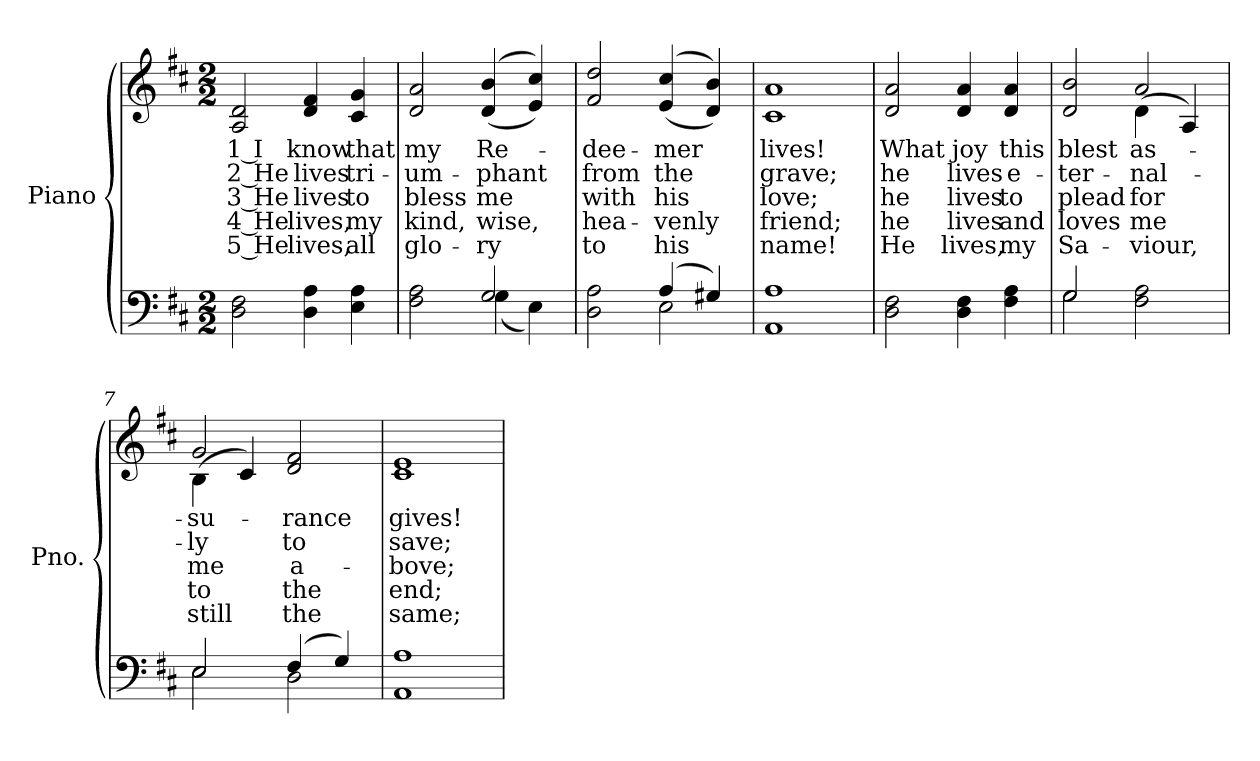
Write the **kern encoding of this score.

**kern	**kern	**text	**text	**text	**text	**text
*part2	*part1	*part1	*part1	*part1	*part1	*part1
*staff2	*staff1	*staff1	*staff1	*staff1	*staff1	*staff1
*I"Piano	*I"Piano	*	*	*	*	*
*I'Pno.	*I'Pno.	*	*	*	*	*
!!LO:PB:g=z
*clefF4	*clefG2	*	*	*	*	*
*k[f#c#]	*k[f#c#]	*	*	*	*	*
*D:	*D:	*	*	*	*	*
*M2/2	*M2/2	*	*	*	*	*
=1	=1	=1	=1	=1	=1	=1
!	!	!LO:LY:b:color=#000000	!LO:LY:b:color=#000000	!LO:LY:b:color=#000000	!LO:LY:b:color=#000000	!LO:LY:b:color=#000000
2Di\ 2F#i	2Ai/ 2di	1 I	2 He	3 He	4 He	5 He
!	!	!LO:LY:b:color=#000000	!LO:LY:b:color=#000000	!LO:LY:b:color=#000000	!LO:LY:b:color=#000000	!LO:LY:b:color=#000000
4Di\ 4Ai	4di/ 4f#i	know	lives	lives	lives,	lives,
!	!	!LO:LY:b:color=#000000	!LO:LY:b:color=#000000	!LO:LY:b:color=#000000	!LO:LY:b:color=#000000	!LO:LY:b:color=#000000
4Ei\ 4Ai	4c#i/ 4gi	that	tri-	to	my	all
=2	=2	=2	=2	=2	=2	=2
*^	*	*	*	*	*	*
!	!	!	!LO:LY:b:color=#000000	!LO:LY:b:color=#000000	!LO:LY:b:color=#000000	!LO:LY:b:color=#000000	!LO:LY:b:color=#000000
2F#i\ 2Ai	2ryy	2di/ 2ai	my	-um-	bless	kind,	glo-
!	!	!	!LO:LY:b:color=#000000	!LO:LY:b:color=#000000	!LO:LY:b:color=#000000	!LO:LY:b:color=#000000	!LO:LY:b:color=#000000
2Gi/	(4Gi\	((4di/ 4bi	Re-	-phant	-me	wise,	ry
.	4Ei\)	4ei/ 4cc#i))	.	.	.	.	.
=3	=3	=3	=3	=3	=3	=3	=3
!	!	!	!LO:LY:b:color=#000000	!LO:LY:b:color=#000000	!LO:LY:b:color=#000000	!LO:LY:b:color=#000000	!LO:LY:b:color=#000000
2Di\ 2Ai	2ryy	2f#i/ 2ddi	-dee-	from	with	hea-	-to
!	!	!	!LO:LY:b:color=#000000	!LO:LY:b:color=#000000	!LO:LY:b:color=#000000	!LO:LY:b:color=#000000	!LO:LY:b:color=#000000
(4Ai/	2Ei\	((4ei/ 4cc#i	-mer	the	his	venly	his
4G#Xi/)	.	4di/ 4bi))	.	.	.	.	.
*v	*v	*	*	*	*	*	*
=4	=4	=4	=4	=4	=4	=4
!	!	!LO:LY:b:color=#000000	!LO:LY:b:color=#000000	!LO:LY:b:color=#000000	!LO:LY:b:color=#000000	!LO:LY:b:color=#000000
1AAi 1Ai	1c#i 1ai	lives!	grave;	love;	friend;	name!
=5	=5	=5	=5	=5	=5	=5
!	!	!LO:LY:b:color=#000000	!LO:LY:b:color=#000000	!LO:LY:b:color=#000000	!LO:LY:b:color=#000000	!LO:LY:b:color=#000000
2Di\ 2F#i	2di/ 2ai	What	he	he	he	He
!	!	!LO:LY:b:color=#000000	!LO:LY:b:color=#000000	!LO:LY:b:color=#000000	!LO:LY:b:color=#000000	!LO:LY:b:color=#000000
4Di\ 4F#i	4di/ 4ai	joy	lives	lives	lives	lives,
!	!	!LO:LY:b:color=#000000	!LO:LY:b:color=#000000	!LO:LY:b:color=#000000	!LO:LY:b:color=#000000	!LO:LY:b:color=#000000
4F#i\ 4Ai	4di/ 4ai	this	e-	to	and	my
!!LO:LB:g=z
=6	=6	=6	=6	=6	=6	=6
*^	*	*	*	*	*	*
!	!	!	!LO:LY:b:color=#000000	!LO:LY:b:color=#000000	!LO:LY:b:color=#000000	!LO:LY:b:color=#000000	!LO:LY:b:color=#000000
*	*	*^	*	*	*	*	*
2Gi/	2Gi\	2di/ 2bi	2ryy	blest	-ter-	plead	loves	Sa-
!	!	!	!	!LO:LY:b:color=#000000	!LO:LY:b:color=#000000	!LO:LY:b:color=#000000	!LO:LY:b:color=#000000	!LO:LY:b:color=#000000
2F#i\ 2Ai	2ryy	2ai/	(4di\	as-	-nal-	-for	me	viour,
.	.	.	4Ai/)	.	.	.	.	.
=7	=7	=7	=7	=7	=7	=7	=7	=7
!	!	!	!	!LO:LY:b:color=#000000	!LO:LY:b:color=#000000	!LO:LY:b:color=#000000	!LO:LY:b:color=#000000	!LO:LY:b:color=#000000
2Ei/	2Ei\	2gi/	(4Bi\	-su-	-ly	me	to	still
.	.	.	4c#i/)	.	.	.	.	.
!	!	!	!	!LO:LY:b:color=#000000	!LO:LY:b:color=#000000	!LO:LY:b:color=#000000	!LO:LY:b:color=#000000	!LO:LY:b:color=#000000
(4F#i/	2Di\	2di/ 2f#i	2ryy	-rance	to	a-	-the	the
4Gi/)	.	.	.	.	.	.	.	.
*v	*v	*	*	*	*	*	*	*
*	*v	*v	*	*	*	*	*
=8	=8	=8	=8	=8	=8	=8
!	!	!LO:LY:b:color=#000000	!LO:LY:b:color=#000000	!LO:LY:b:color=#000000	!LO:LY:b:color=#000000	!LO:LY:b:color=#000000
1AAi 1Ai	1c#i 1ei	gives!	save;	bove;	end;	same;
=	=	=	=	=	=	=
*-	*-	*-	*-	*-	*-	*-
